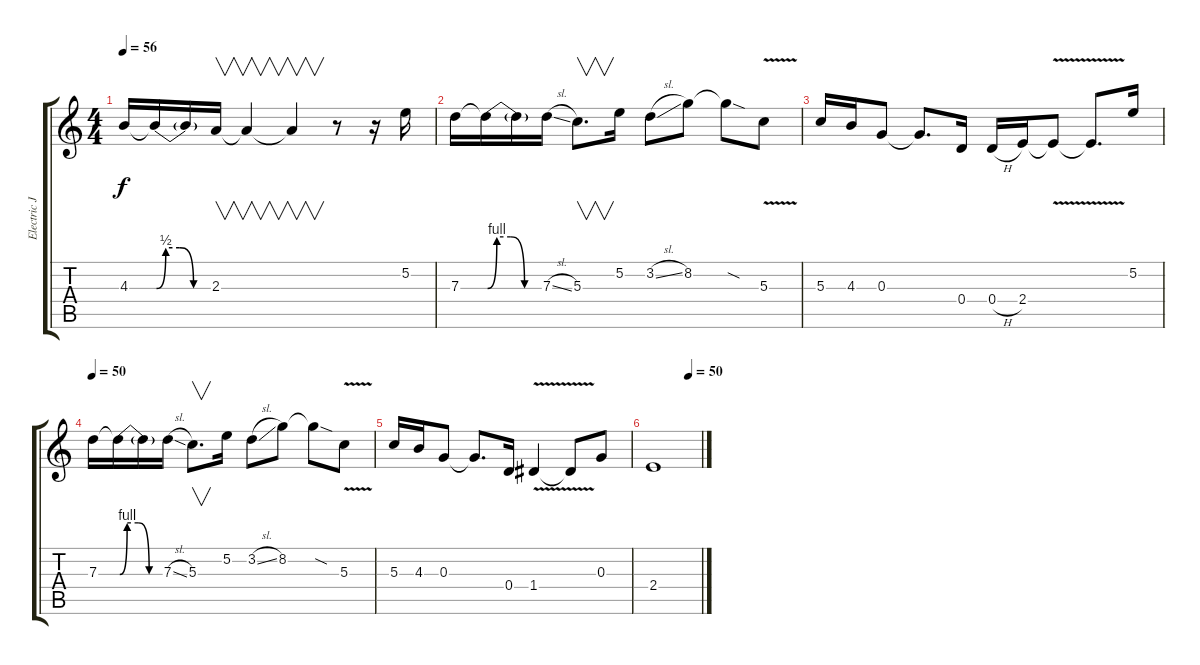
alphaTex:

\track ("Electric Jazz Guitar (Lead)" "Electric J") {instrument electricguitarjazz}
\staff {score tabs}
\tuning (E4 B3 G3 D3 A2 E2) {hide}
\ts (4 4)
\tempo 56
\clef g2
\ks c
4.3.16{dy f} 4.3{be (custom 0 0 10 2 25 2 40 0 60 0) t}.16 4.3{t}.16 2.3.16{v} 2.3{t}.4{v} 2.3{t}.4{v} r.8 r.16 5.2.16 |
7.3.16 7.3{be (custom 0 0 10 4 25 4 40 0 60 0) t}.16 7.3{t}.16 7.3{sl}.16 5.3.8{v d} 5.2.16 3.2{sl}.8 8.2.8 8.2{sod t}.8 5.3{v}.8 |
5.3.16 4.3.16 0.3.8 0.3{t}.8{d} 0.4.16 0.4{h}.16 2.4.16 2.4{v t}.8 2.4{v t}.8{d} 5.2.16 |
\tempo 50
7.3.16 7.3{be (custom 0 0 10 4 25 4 40 0 60 0) t}.16 7.3{t}.16 7.3{sl}.16 5.3.8{v d} 5.2.16 3.2{sl}.8 8.2.8 8.2{sod t}.8 5.3{v}.8 |
5.3.16 4.3.16 0.3.8 0.3{t}.8{d} 0.4.16 1.4{v}.4 1.4{t}.8 0.3.8 |
\tempo (50 0.75)
2.4.1
